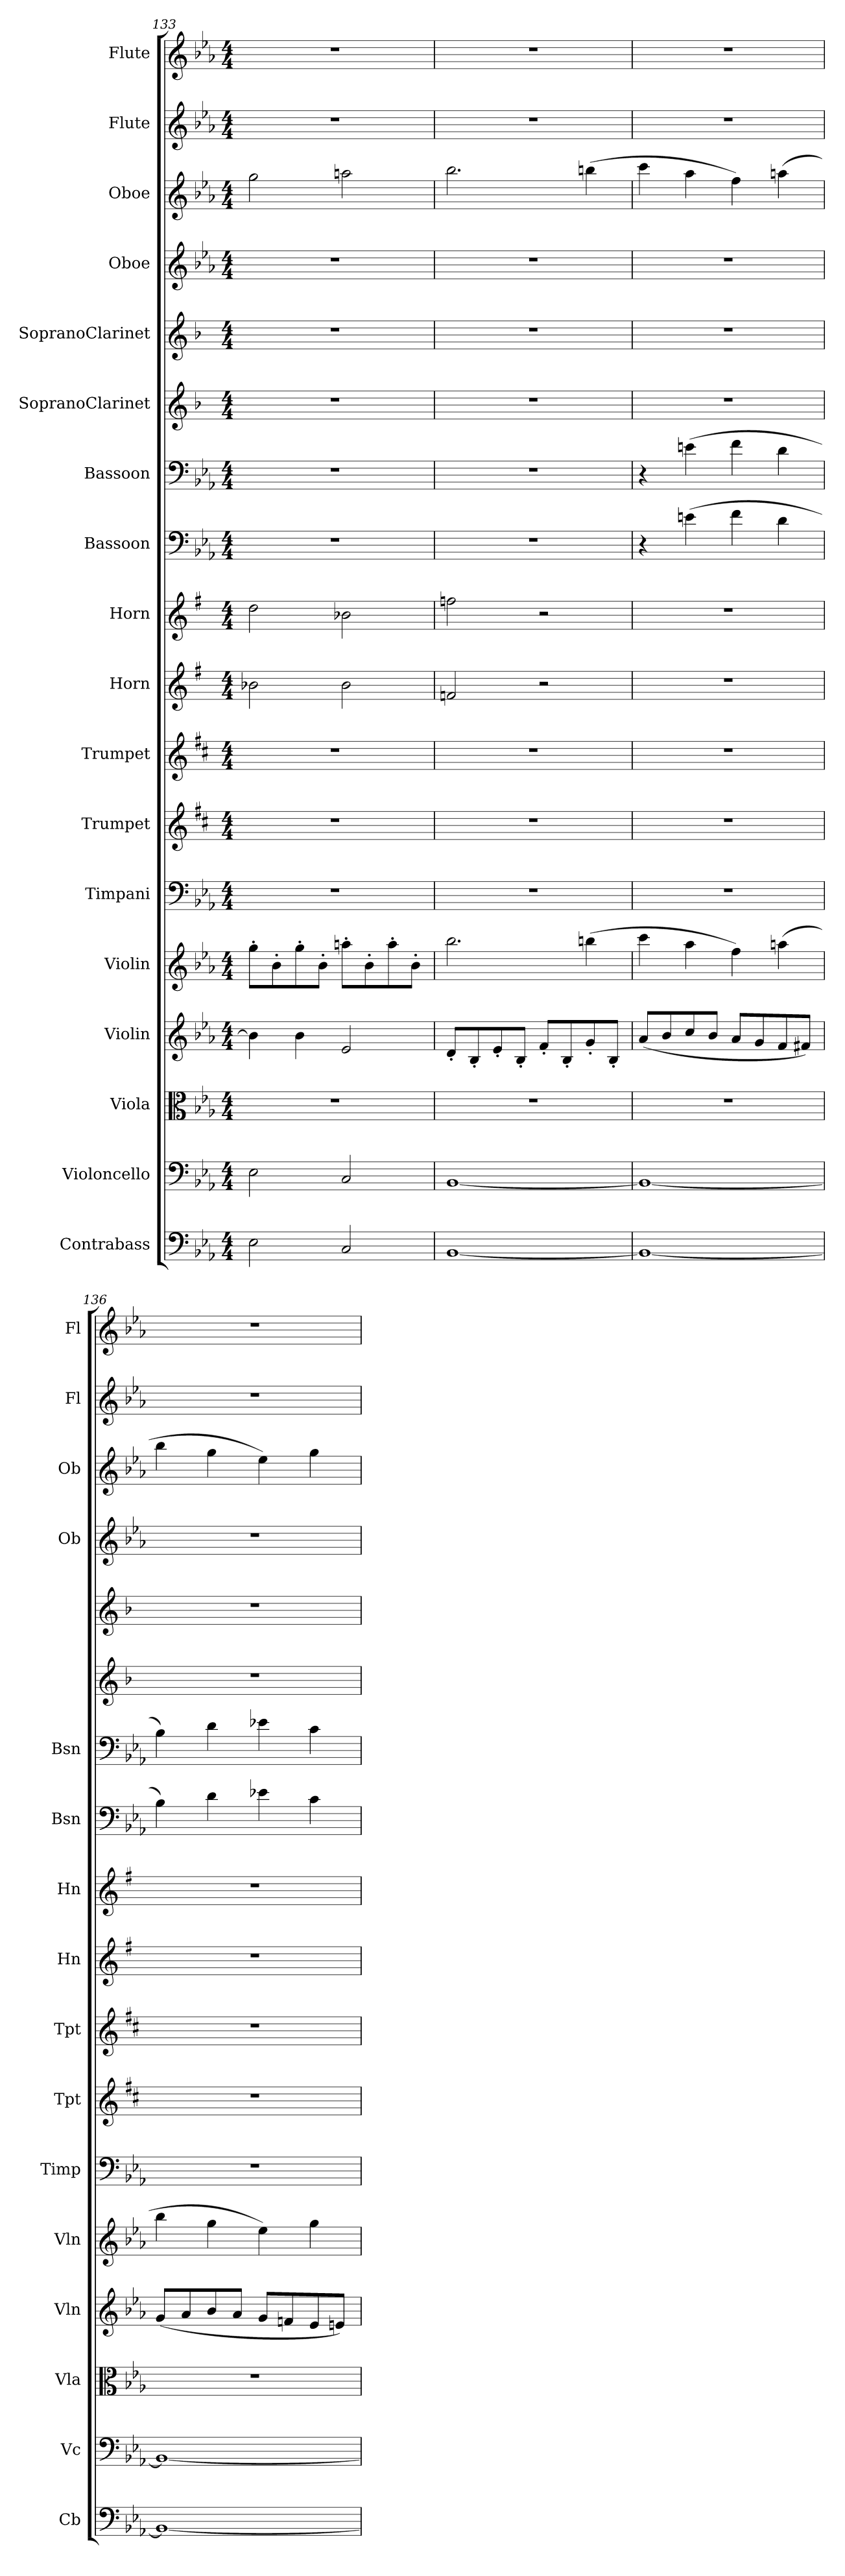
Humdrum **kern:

**kern	**kern	**kern	**kern	**kern	**kern	**kern	**kern	**kern	**kern	**kern	**kern	**kern	**kern	**kern	**kern	**kern	**kern
*part18	*part17	*part16	*part15	*part14	*part13	*part12	*part11	*part10	*part9	*part8	*part7	*part6	*part5	*part4	*part3	*part2	*part1
*staff18	*staff17	*staff16	*staff15	*staff14	*staff13	*staff12	*staff11	*staff10	*staff9	*staff8	*staff7	*staff6	*staff5	*staff4	*staff3	*staff2	*staff1
*I"Contrabass	*I"Violoncello	*I"Viola	*I"Violin	*I"Violin	*I"Timpani	*I"Trumpet	*I"Trumpet	*I"Horn	*I"Horn	*I"Bassoon	*I"Bassoon	*I"SopranoClarinet	*I"SopranoClarinet	*I"Oboe	*I"Oboe	*I"Flute	*I"Flute
*I'Cb	*I'Vc	*I'Vla	*I'Vln	*I'Vln	*I'Timp	*I'Tpt	*I'Tpt	*I'Hn	*I'Hn	*I'Bsn	*I'Bsn	*	*	*I'Ob	*I'Ob	*I'Fl	*I'Fl
*clefF4	*clefF4	*clefC3	*clefG2	*clefG2	*clefF4	*clefG2	*clefG2	*clefG2	*clefG2	*clefF4	*clefF4	*clefG2	*clefG2	*clefG2	*clefG2	*clefG2	*clefG2
*ITrd7c12	*	*	*	*	*	*ITrd1c2	*ITrd1c2	*ITrd4c7	*ITrd4c7	*	*	*	*	*	*	*	*
*k[b-e-a-]	*k[b-e-a-]	*k[b-e-a-]	*k[b-e-a-]	*k[b-e-a-]	*k[b-e-a-]	*k[]	*k[]	*k[]	*k[]	*k[b-e-a-]	*k[b-e-a-]	*k[b-]	*k[b-]	*k[b-e-a-]	*k[b-e-a-]	*k[b-e-a-]	*k[b-e-a-]
*M4/4	*M4/4	*M4/4	*M4/4	*M4/4	*M4/4	*M4/4	*M4/4	*M4/4	*M4/4	*M4/4	*M4/4	*M4/4	*M4/4	*M4/4	*M4/4	*M4/4	*M4/4
=133	=133	=133	=133	=133	=133	=133	=133	=133	=133	=133	=133	=133	=133	=133	=133	=133	=133
2EE-\	2E-\	1r	4b-\]	8gg'\L	1r	1r	1r	2e-X\	2g\	1r	1r	1r	1r	1r	2gg\	1r	1r
.	.	.	.	8b-'\	.	.	.	.	.	.	.	.	.	.	.	.	.
.	.	.	4b-\	8gg'\	.	.	.	.	.	.	.	.	.	.	.	.	.
.	.	.	.	8b-'\J	.	.	.	.	.	.	.	.	.	.	.	.	.
2CC/	2C/	.	2e-/	8aan'\L	.	.	.	2e-\	2e-X\	.	.	.	.	.	2aan\	.	.
.	.	.	.	8b-'\	.	.	.	.	.	.	.	.	.	.	.	.	.
.	.	.	.	8aa'\	.	.	.	.	.	.	.	.	.	.	.	.	.
.	.	.	.	8b-'\J	.	.	.	.	.	.	.	.	.	.	.	.	.
=134	=134	=134	=134	=134	=134	=134	=134	=134	=134	=134	=134	=134	=134	=134	=134	=134	=134
[1BBB-	[1BB-	1r	8d'/L	2.bb-\	1r	1r	1r	2B-X/	2b-X\	1r	1r	1r	1r	1r	2.bb-\	1r	1r
.	.	.	8B-'/	.	.	.	.	.	.	.	.	.	.	.	.	.	.
.	.	.	8e-'/	.	.	.	.	.	.	.	.	.	.	.	.	.	.
.	.	.	8B-'/J	.	.	.	.	.	.	.	.	.	.	.	.	.	.
.	.	.	8f'/L	.	.	.	.	2r	2r	.	.	.	.	.	.	.	.
.	.	.	8B-'/	.	.	.	.	.	.	.	.	.	.	.	.	.	.
.	.	.	8g'/	(>4bbn\	.	.	.	.	.	.	.	.	.	.	(>4bbn\	.	.
.	.	.	8B-'/J	.	.	.	.	.	.	.	.	.	.	.	.	.	.
=135	=135	=135	=135	=135	=135	=135	=135	=135	=135	=135	=135	=135	=135	=135	=135	=135	=135
1BBB-_	1BB-_	1r	(<8a-/L	4ccc\	1r	1r	1r	1r	1r	4r	4r	1r	1r	1r	4ccc\	1r	1r
.	.	.	8b-/	.	.	.	.	.	.	.	.	.	.	.	.	.	.
.	.	.	8cc/	4aa-\	.	.	.	.	.	(>4en\	(>4en\	.	.	.	4aa-\	.	.
.	.	.	8b-/J	.	.	.	.	.	.	.	.	.	.	.	.	.	.
.	.	.	8a-/L	4ff\)	.	.	.	.	.	4f\	4f\	.	.	.	4ff\)	.	.
.	.	.	8g/	.	.	.	.	.	.	.	.	.	.	.	.	.	.
.	.	.	8f/	(>4aan\	.	.	.	.	.	4d\	4d\	.	.	.	(>4aan\	.	.
.	.	.	8f#X/J)	.	.	.	.	.	.	.	.	.	.	.	.	.	.
=136	=136	=136	=136	=136	=136	=136	=136	=136	=136	=136	=136	=136	=136	=136	=136	=136	=136
1BBB-_	1BB-_	1r	(<8g/L	4bb-\	1r	1r	1r	1r	1r	4B-\)	4B-\)	1r	1r	1r	4bb-\	1r	1r
.	.	.	8a-/	.	.	.	.	.	.	.	.	.	.	.	.	.	.
.	.	.	8b-/	4gg\	.	.	.	.	.	4d\	4d\	.	.	.	4gg\	.	.
.	.	.	8a-/J	.	.	.	.	.	.	.	.	.	.	.	.	.	.
.	.	.	8g/L	4ee-\)	.	.	.	.	.	4e-X\	4e-X\	.	.	.	4ee-\)	.	.
.	.	.	8fn/	.	.	.	.	.	.	.	.	.	.	.	.	.	.
.	.	.	8e-/	4gg\	.	.	.	.	.	4c\	4c\	.	.	.	4gg\	.	.
.	.	.	8en/J)	.	.	.	.	.	.	.	.	.	.	.	.	.	.
=	=	=	=	=	=	=	=	=	=	=	=	=	=	=	=	=	=
*-	*-	*-	*-	*-	*-	*-	*-	*-	*-	*-	*-	*-	*-	*-	*-	*-	*-
